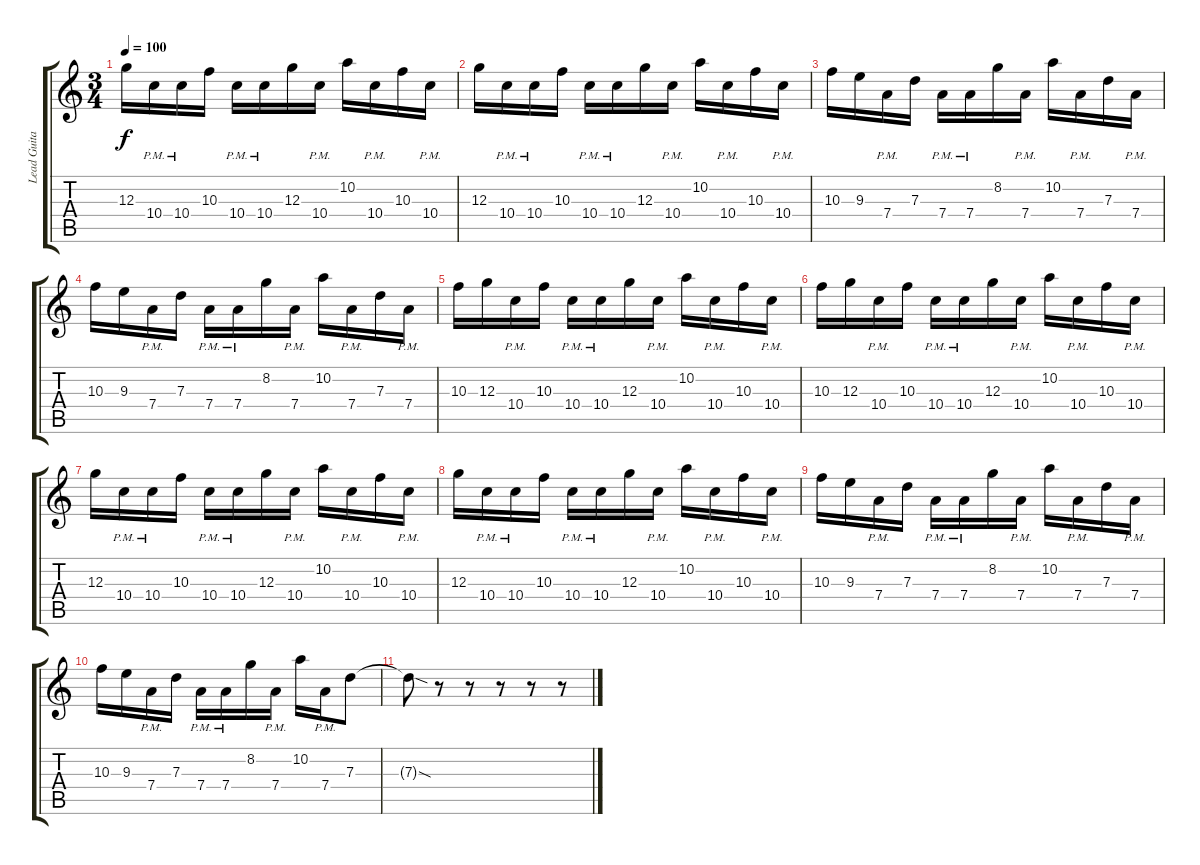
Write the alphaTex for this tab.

\track ("Lead Guitar" "Lead Guita") {instrument distortionguitar}
\staff {score tabs}
\tuning (E4 B3 G3 D3 A2 D2) {hide}
\ts (3 4)
\tempo 100
\clef g2
\ks c
12.3.16{dy f} 10.4{pm}.16 10.4{pm}.16 10.3.16 10.4{pm}.16 10.4{pm}.16 12.3.16 10.4{pm}.16 10.2.16 10.4{pm}.16 10.3.16 10.4{pm}.16 |
12.3.16 10.4{pm}.16 10.4{pm}.16 10.3.16 10.4{pm}.16 10.4{pm}.16 12.3.16 10.4{pm}.16 10.2.16 10.4{pm}.16 10.3.16 10.4{pm}.16 |
10.3.16 9.3.16 7.4{pm}.16 7.3.16 7.4{pm}.16 7.4{pm}.16 8.2.16 7.4{pm}.16 10.2.16 7.4{pm}.16 7.3.16 7.4{pm}.16 |
10.3.16 9.3.16 7.4{pm}.16 7.3.16 7.4{pm}.16 7.4{pm}.16 8.2.16 7.4{pm}.16 10.2.16 7.4{pm}.16 7.3.16 7.4{pm}.16 |
10.3.16 12.3.16 10.4{pm}.16 10.3.16 10.4{pm}.16 10.4{pm}.16 12.3.16 10.4{pm}.16 10.2.16 10.4{pm}.16 10.3.16 10.4{pm}.16 |
10.3.16 12.3.16 10.4{pm}.16 10.3.16 10.4{pm}.16 10.4{pm}.16 12.3.16 10.4{pm}.16 10.2.16 10.4{pm}.16 10.3.16 10.4{pm}.16 |
12.3.16 10.4{pm}.16 10.4{pm}.16 10.3.16 10.4{pm}.16 10.4{pm}.16 12.3.16 10.4{pm}.16 10.2.16 10.4{pm}.16 10.3.16 10.4{pm}.16 |
12.3.16 10.4{pm}.16 10.4{pm}.16 10.3.16 10.4{pm}.16 10.4{pm}.16 12.3.16 10.4{pm}.16 10.2.16 10.4{pm}.16 10.3.16 10.4{pm}.16 |
10.3.16 9.3.16 7.4{pm}.16 7.3.16 7.4{pm}.16 7.4{pm}.16 8.2.16 7.4{pm}.16 10.2.16 7.4{pm}.16 7.3.16 7.4{pm}.16 |
10.3.16 9.3.16 7.4{pm}.16 7.3.16 7.4{pm}.16 7.4{pm}.16 8.2.16 7.4{pm}.16 10.2.16 7.4{pm}.16 7.3.8 |
7.3{sod t}.8 r.8 r.8 r.8 r.8 r.8
